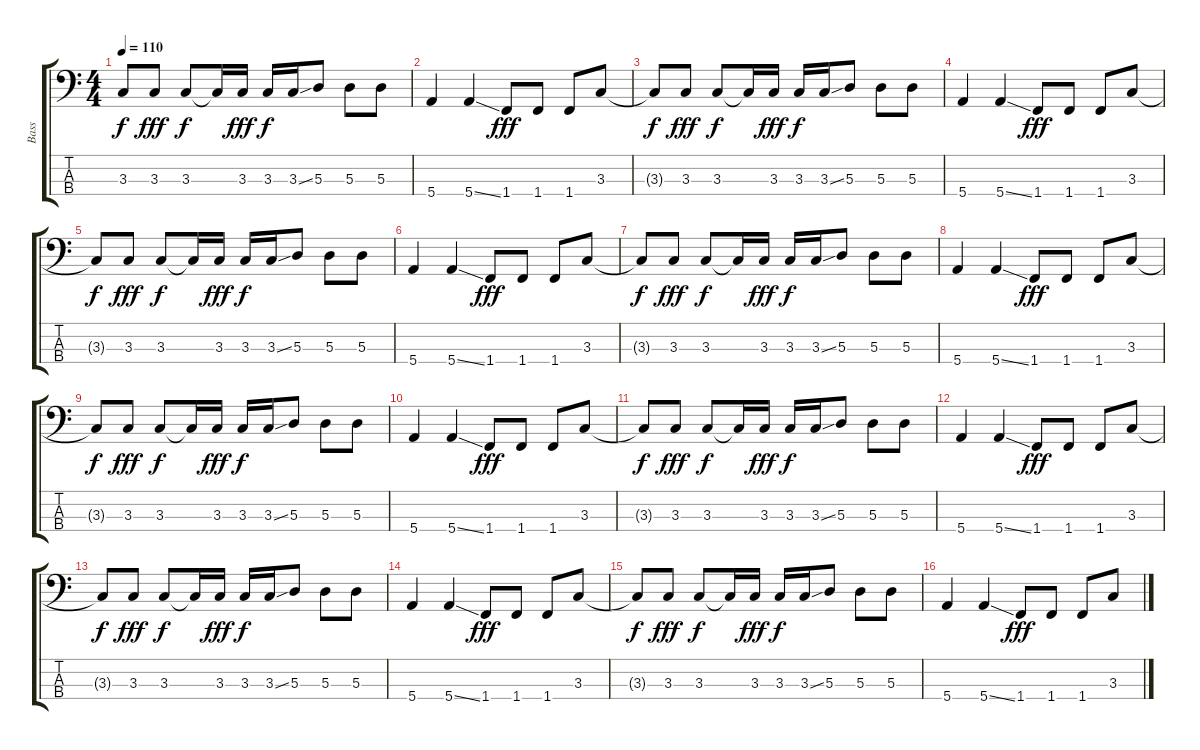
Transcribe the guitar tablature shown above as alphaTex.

\track ("Bass" "Bass") {instrument electricbasspick}
\staff {score tabs}
\tuning (G2 D2 A1 E1) {hide}
\ts (4 4)
\tempo 110
\clef f4
\ks c
3.3{t}.8{dy f} 3.3.8{dy fff} 3.3.8{dy f} 3.3{t}.16 3.3.16{dy fff} 3.3.16{dy f} 3.3{ss}.16 5.3.8 5.3.8 5.3.8 |
5.4.4 5.4{ss}.4 1.4.8{dy fff} 1.4.8 1.4.8 3.3.8 |
3.3{t}.8{dy f} 3.3.8{dy fff} 3.3.8{dy f} 3.3{t}.16 3.3.16{dy fff} 3.3.16{dy f} 3.3{ss}.16 5.3.8 5.3.8 5.3.8 |
5.4.4 5.4{ss}.4 1.4.8{dy fff} 1.4.8 1.4.8 3.3.8 |
3.3{t}.8{dy f} 3.3.8{dy fff} 3.3.8{dy f} 3.3{t}.16 3.3.16{dy fff} 3.3.16{dy f} 3.3{ss}.16 5.3.8 5.3.8 5.3.8 |
5.4.4 5.4{ss}.4 1.4.8{dy fff} 1.4.8 1.4.8 3.3.8 |
3.3{t}.8{dy f} 3.3.8{dy fff} 3.3.8{dy f} 3.3{t}.16 3.3.16{dy fff} 3.3.16{dy f} 3.3{ss}.16 5.3.8 5.3.8 5.3.8 |
5.4.4 5.4{ss}.4 1.4.8{dy fff} 1.4.8 1.4.8 3.3.8 |
3.3{t}.8{dy f} 3.3.8{dy fff} 3.3.8{dy f} 3.3{t}.16 3.3.16{dy fff} 3.3.16{dy f} 3.3{ss}.16 5.3.8 5.3.8 5.3.8 |
5.4.4 5.4{ss}.4 1.4.8{dy fff} 1.4.8 1.4.8 3.3.8 |
3.3{t}.8{dy f} 3.3.8{dy fff} 3.3.8{dy f} 3.3{t}.16 3.3.16{dy fff} 3.3.16{dy f} 3.3{ss}.16 5.3.8 5.3.8 5.3.8 |
5.4.4 5.4{ss}.4 1.4.8{dy fff} 1.4.8 1.4.8 3.3.8 |
3.3{t}.8{dy f} 3.3.8{dy fff} 3.3.8{dy f} 3.3{t}.16 3.3.16{dy fff} 3.3.16{dy f} 3.3{ss}.16 5.3.8 5.3.8 5.3.8 |
5.4.4 5.4{ss}.4 1.4.8{dy fff} 1.4.8 1.4.8 3.3.8 |
3.3{t}.8{dy f} 3.3.8{dy fff} 3.3.8{dy f} 3.3{t}.16 3.3.16{dy fff} 3.3.16{dy f} 3.3{ss}.16 5.3.8 5.3.8 5.3.8 |
5.4.4 5.4{ss}.4 1.4.8{dy fff} 1.4.8 1.4.8 3.3.8
